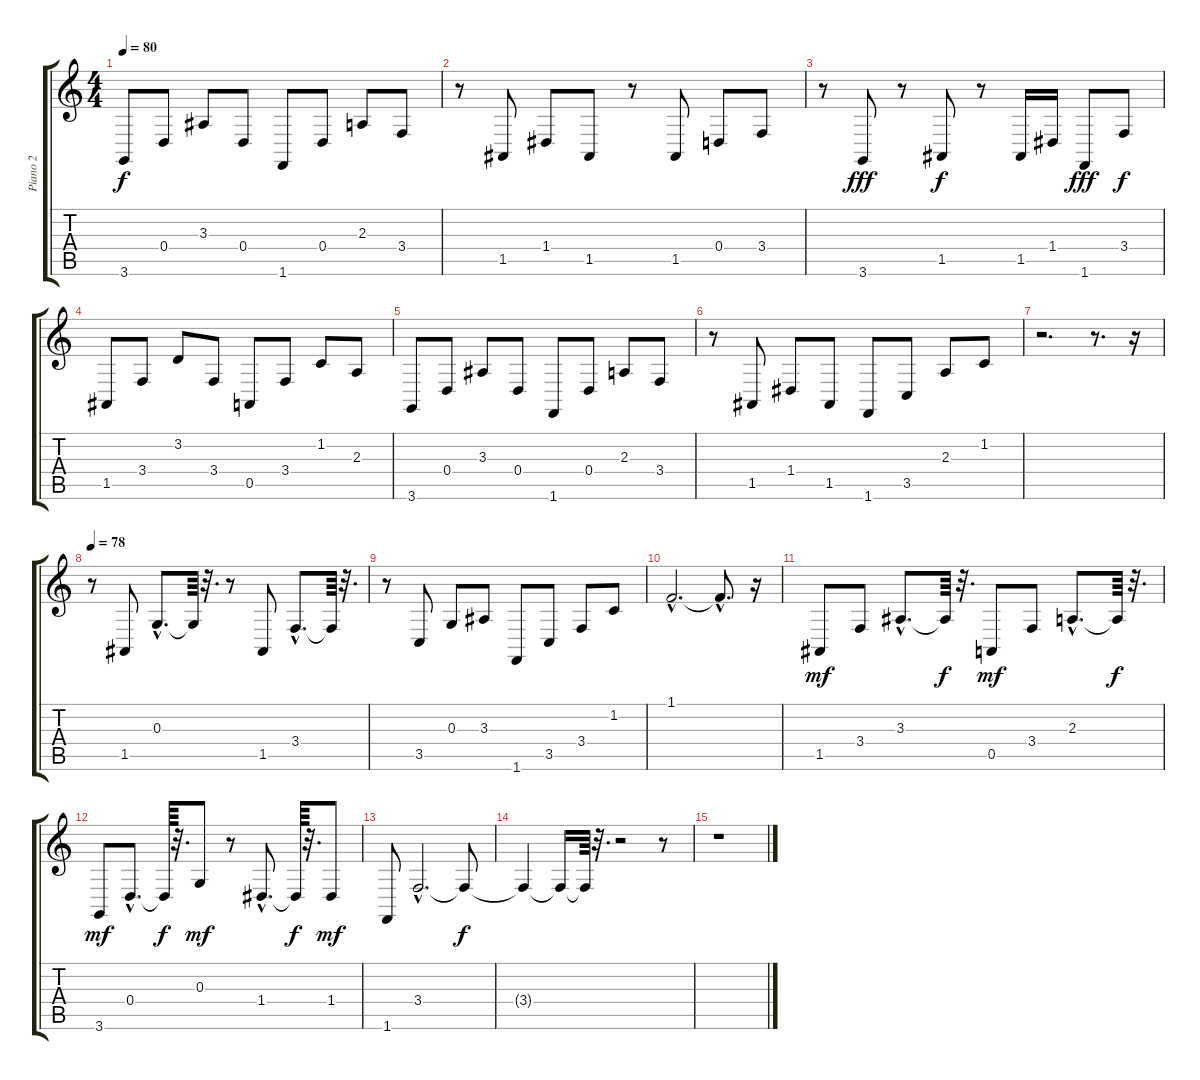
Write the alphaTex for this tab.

\track ("Piano 2" "Piano 2") {instrument acousticgrandpiano}
\staff {score tabs}
\tuning (E4 B3 G3 D3 A2 E2) {hide}
\ts (4 4)
\tempo 80
\clef g2
\ks c
3.6.8{dy f} 0.4.8 3.3.8 0.4.8 1.6.8 0.4.8 2.3.8 3.4.8 |
r.8 1.5.8 1.4.8 1.5.8 r.8 1.5.8 0.4.8 3.4.8 |
r.8 3.6.8{dy fff} r.8 1.5.8{dy f} r.8 1.5.16 1.4.16 1.6.8{dy fff} 3.4.8{dy f} |
1.5.8 3.4.8 3.2.8 3.4.8 0.5.8 3.4.8 1.2.8 2.3.8 |
3.6.8 0.4.8 3.3.8 0.4.8 1.6.8 0.4.8 2.3.8 3.4.8 |
r.8 1.5.8 1.4.8 1.5.8 1.6.8 3.5.8 2.3.8 1.2.8 |
r.2{d} r.8{d} r.16 |
\tempo 78
r.8 1.5.8 0.3{hac}.8{d} 0.3{t}.64 r.32{d} r.8 1.5.8 3.4{hac}.8{d} 3.4{t}.64 r.32{d} |
r.8 3.5.8 0.3.8 3.3.8 1.6.8 3.5.8 3.4.8 1.2.8 |
1.1{hac}.2{d} 1.1{hac t}.8{d} r.16 |
1.5.8{dy mf} 3.4.8 3.3{hac}.8{d} 3.3{t}.64{dy f} r.32{d} 0.5.8{dy mf} 3.4.8 2.3{hac}.8{d} 2.3{t}.64{dy f} r.32{d} |
3.6.8{dy mf} 0.4{hac}.8{d} 0.4{t}.64{dy f} r.32{d} 0.3.8{dy mf} r.8 1.4{hac}.8{d} 1.4{t}.64{dy f} r.32{d} 1.4.8{dy mf} |
1.6.8 3.4{hac}.2{d} 3.4{t}.8{dy f} |
3.4{t}.4 3.4{t}.16 3.4{t}.64 r.32{d} r.2 r.8 |
r.1
